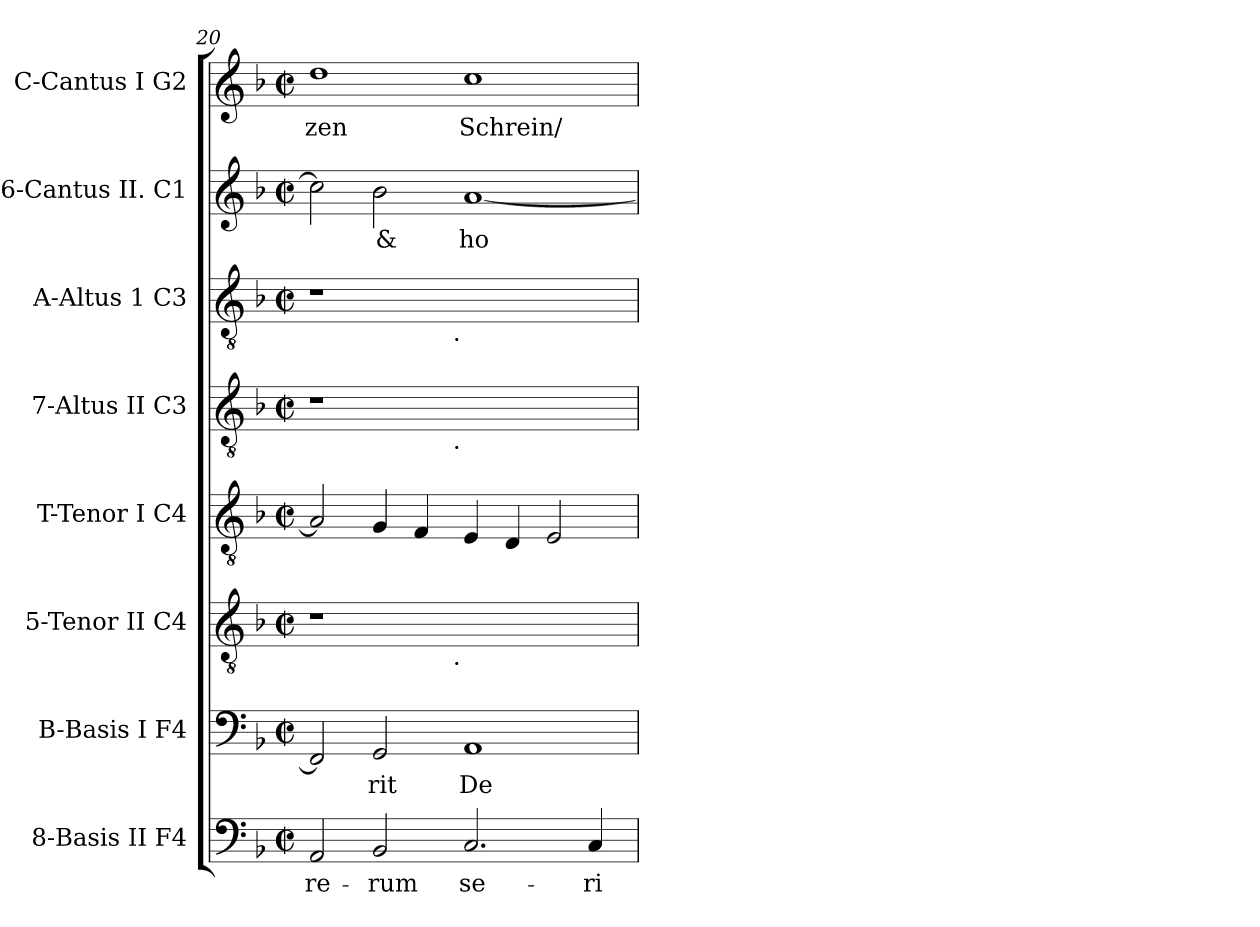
**kern	**text	**kern	**text	**kern	**kern	**text	**kern	**kern	**kern	**text	**kern	**text
*part8	*part8	*part7	*part7	*part6	*part5	*part5	*part4	*part3	*part2	*part2	*part1	*part1
*staff8	*staff8	*staff7	*staff7	*staff6	*staff5	*staff5	*staff4	*staff3	*staff2	*staff2	*staff1	*staff1
*I"8-Basis II  F4	*	*I"B-Basis I  F4	*	*I"5-Tenor II  C4	*I"T-Tenor I  C4	*	*I"7-Altus II  C3	*I"A-Altus 1  C3	*I"6-Cantus II.  C1	*	*I"C-Cantus I  G2	*
*	*	*I'B	*	*	*I'T	*	*	*I'A	*	*	*I'C	*
*clefF4	*	*clefF4	*	*clefGv2	*clefGv2	*	*clefGv2	*clefGv2	*clefG2	*	*clefG2	*
*k[b-]	*	*k[b-]	*	*k[b-]	*k[b-]	*	*k[b-]	*k[b-]	*k[b-]	*	*k[b-]	*
*F:	*	*F:	*	*F:	*F:	*	*F:	*F:	*F:	*	*F:	*
*M2/2	*	*M2/2	*	*M2/2	*M2/2	*	*M2/2	*M2/2	*M2/2	*	*M2/2	*
*met(c|)	*	*met(c|)	*	*met(c|)	*met(c|)	*	*met(c|)	*met(c|)	*met(c|)	*	*met(c|)	*
=20	=20	=20	=20	=20	=20	=20	=20	=20	=20	=20	=20	=20
!	!LO:LY:b:cj	!	!LO:LY:b:cj	!	!	!LO:LY:b:cj	!	!	!	!LO:LY:b:cj	!	!LO:LY:b:cj
*	*	*	*	*^	*	*	*^	*^	*	*	*	*
2AA/	re-	2FF/]	--	1r	2ryy	2A/]	--	1r	2ryy	1r	2ryy	2cc\]	.	1dd	-zen
!	!LO:LY:b:cj	!	!LO:LY:b:cj	!	!	!	!LO:LY:b:cj	!	!	!	!	!	!LO:LY:b:cj	!	!
2BB-/	-rum	2GG/	-rit	.	4...ryy	4G/	--	.	4...ryy	.	4...ryy	2b-\	&	.	.
!	!	!	!	!	!	!	!LO:LY:b:cj	!	!	!	!	!	!	!	!
.	.	.	.	.	.	4F/	--	.	.	.	.	.	.	.	.
!	!	!	!	!	!	!	!	!	!	!	!LO:TX:b:t=.	!	!	!	!
!	!	!	!	!	!	!	!	!	!LO:TX:b:t=.	!	!	!	!	!	!
!	!	!	!	!	!LO:TX:b:t=.	!	!	!	!	!	!	!	!	!	!
.	.	.	.	.	1ryy	.	.	.	1ryy	.	1ryy	.	.	.	.
!	!LO:LY:b:cj	!	!LO:LY:b:cj	!	!	!	!LO:LY:b:cj	!	!	!	!	!	!LO:LY:b:cj	!	!LO:LY:b:cj
2.C/	se-	1AA	De-	1ryy	.	4E/	--	1ryy	.	1ryy	.	[>1a	ho-	1cc	Schrein/
!	!	!	!	!	!	!	!LO:LY:b:cj	!	!	!	!	!	!	!	!
.	.	.	.	.	.	4D/	--	.	.	.	.	.	.	.	.
!	!	!	!	!	!	!	!LO:LY:b:cj	!	!	!	!	!	!	!	!
.	.	.	.	.	.	2E/	--	.	.	.	.	.	.	.	.
!	!LO:LY:b:cj	!	!	!	!	!	!	!	!	!	!	!	!	!	!
4C/	-ri-	.	.	.	.	.	.	.	.	.	.	.	.	.	.
.	.	.	.	.	32ryy	.	.	.	32ryy	.	32ryy	.	.	.	.
*	*	*	*	*	*	*	*	*v	*v	*	*	*	*	*	*
*	*	*	*	*v	*v	*	*	*	*v	*v	*	*	*	*
=	=	=	=	=	=	=	=	=	=	=	=	=
*-	*-	*-	*-	*-	*-	*-	*-	*-	*-	*-	*-	*-
